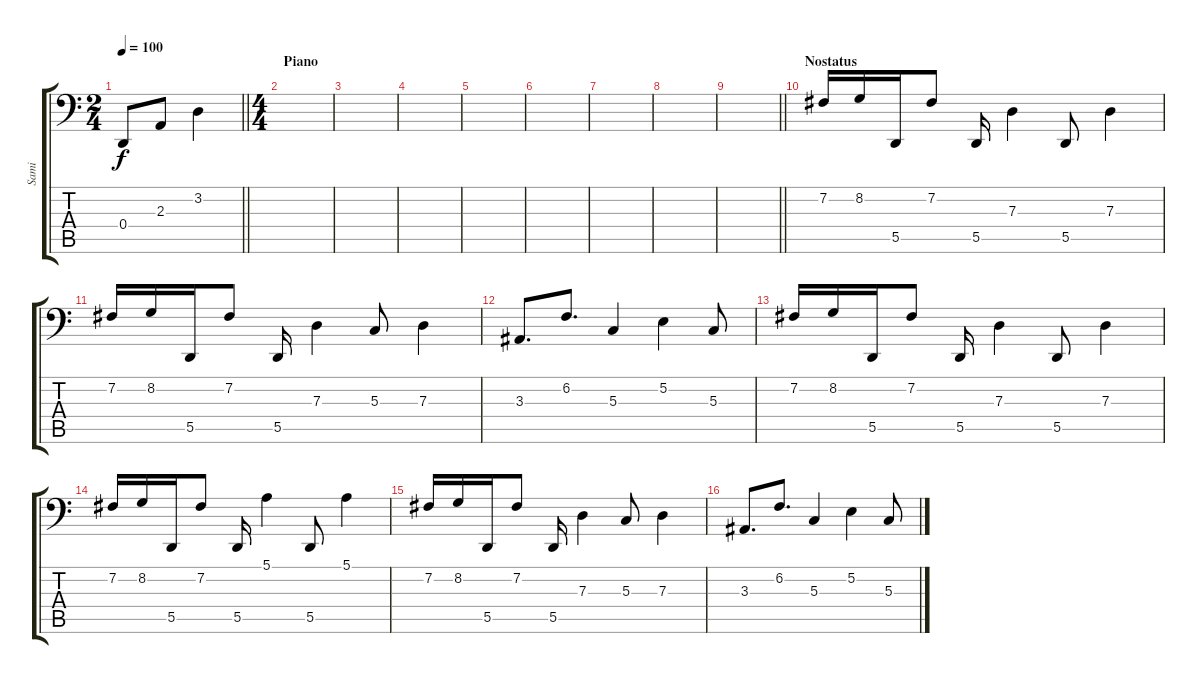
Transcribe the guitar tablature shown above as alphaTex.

\track ("Sami" "Sami") {instrument lead2sawtooth}
\staff {score tabs}
\tuning (E3 B2 G2 D2 A1 E1) {hide}
\ts (2 4)
\tempo 100
\clef f4
\barLineRight lightlight
\ks c
0.4.8{dy f} 2.3.8 3.2.4 |
\ts (4 4)
\section ("" "Piano")
|
|
|
|
|
|
|
\barLineRight lightlight
|
\section ("" "Nostatus")
7.2.16 8.2.16 5.5.16 7.2.8 5.5.16 7.3.4 5.5.8 7.3.4 |
7.2.16 8.2.16 5.5.16 7.2.8 5.5.16 7.3.4 5.3.8 7.3.4 |
3.3.8{d} 6.2.8{d} 5.3.4 5.2.4 5.3.8 |
7.2.16 8.2.16 5.5.16 7.2.8 5.5.16 7.3.4 5.5.8 7.3.4 |
7.2.16 8.2.16 5.5.16 7.2.8 5.5.16 5.1.4 5.5.8 5.1.4 |
7.2.16 8.2.16 5.5.16 7.2.8 5.5.16 7.3.4 5.3.8 7.3.4 |
3.3.8{d} 6.2.8{d} 5.3.4 5.2.4 5.3.8
